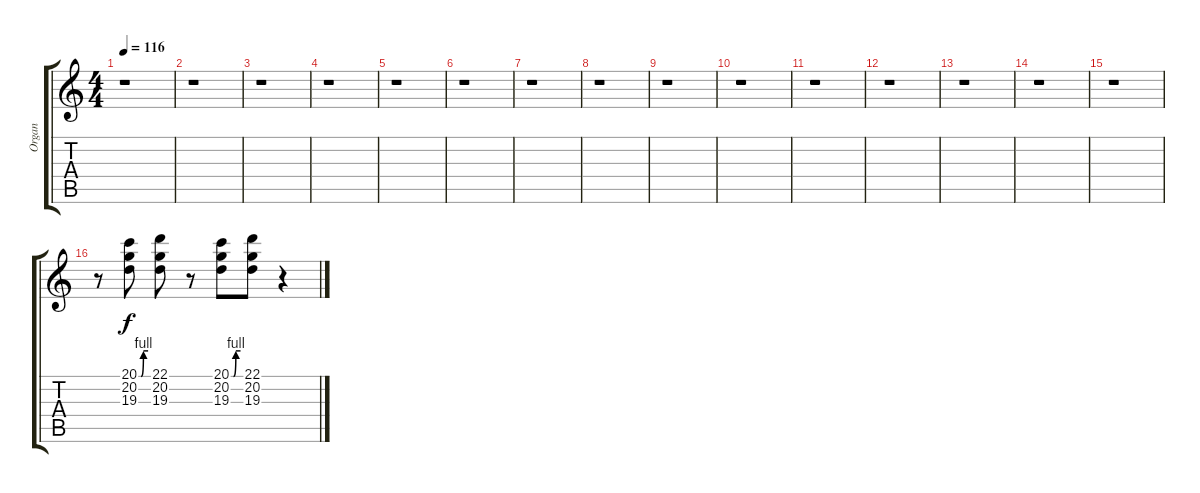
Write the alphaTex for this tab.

\track ("Organ" "Organ") {instrument drawbarorgan}
\staff {score tabs}
\tuning (E4 B3 G3 D3 A2 E2) {hide}
\ts (4 4)
\tempo 116
\clef g2
\ks c
r.1{dy f} |
r.1 |
r.1 |
r.1 |
r.1 |
r.1 |
r.1 |
r.1 |
r.1 |
r.1 |
r.1 |
r.1 |
r.1 |
r.1 |
r.1 |
r.8 (20.1{be (custom 0 0 15 0 30 4 60 4)} 20.2 19.3).8{instrument drawbarorgan} (22.1 20.2 19.3).8 r.8 (20.1{be (custom 0 0 15 0 30 4 60 4)} 20.2 19.3).8 (22.1 20.2 19.3).8 r.4
